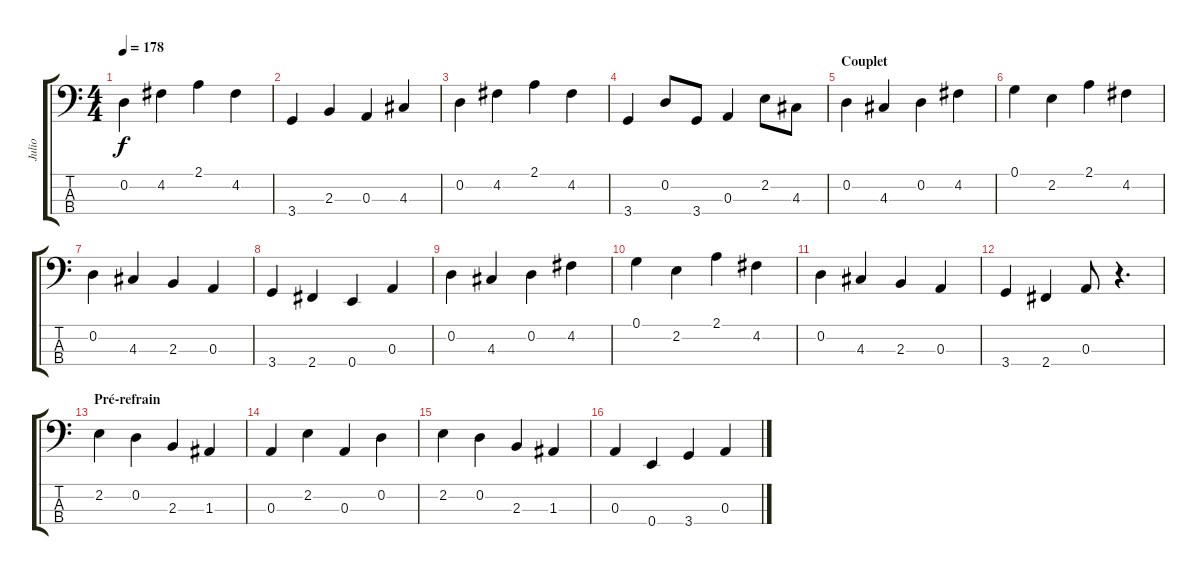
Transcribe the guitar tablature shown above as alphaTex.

\track ("Julio" "Julio") {instrument electricbassfinger}
\staff {score tabs}
\tuning (G2 D2 A1 E1) {hide}
\ts (4 4)
\tempo 178
\clef f4
\ks c
0.2.4{dy f} 4.2.4 2.1.4 4.2.4 |
3.4.4 2.3.4 0.3.4 4.3.4 |
0.2.4 4.2.4 2.1.4 4.2.4 |
3.4.4 0.2.8 3.4.8 0.3.4 2.2.8 4.3.8 |
\section ("" "Couplet")
0.2.4 4.3.4 0.2.4 4.2.4 |
0.1.4 2.2.4 2.1.4 4.2.4 |
0.2.4 4.3.4 2.3.4 0.3.4 |
3.4.4 2.4.4 0.4.4 0.3.4 |
0.2.4 4.3.4 0.2.4 4.2.4 |
0.1.4 2.2.4 2.1.4 4.2.4 |
0.2.4 4.3.4 2.3.4 0.3.4 |
3.4.4 2.4.4 0.3.8 r.4{d} |
\section ("" "Pré-refrain")
2.2.4 0.2.4 2.3.4 1.3.4 |
0.3.4 2.2.4 0.3.4 0.2.4 |
2.2.4 0.2.4 2.3.4 1.3.4 |
0.3.4 0.4.4 3.4.4 0.3.4
